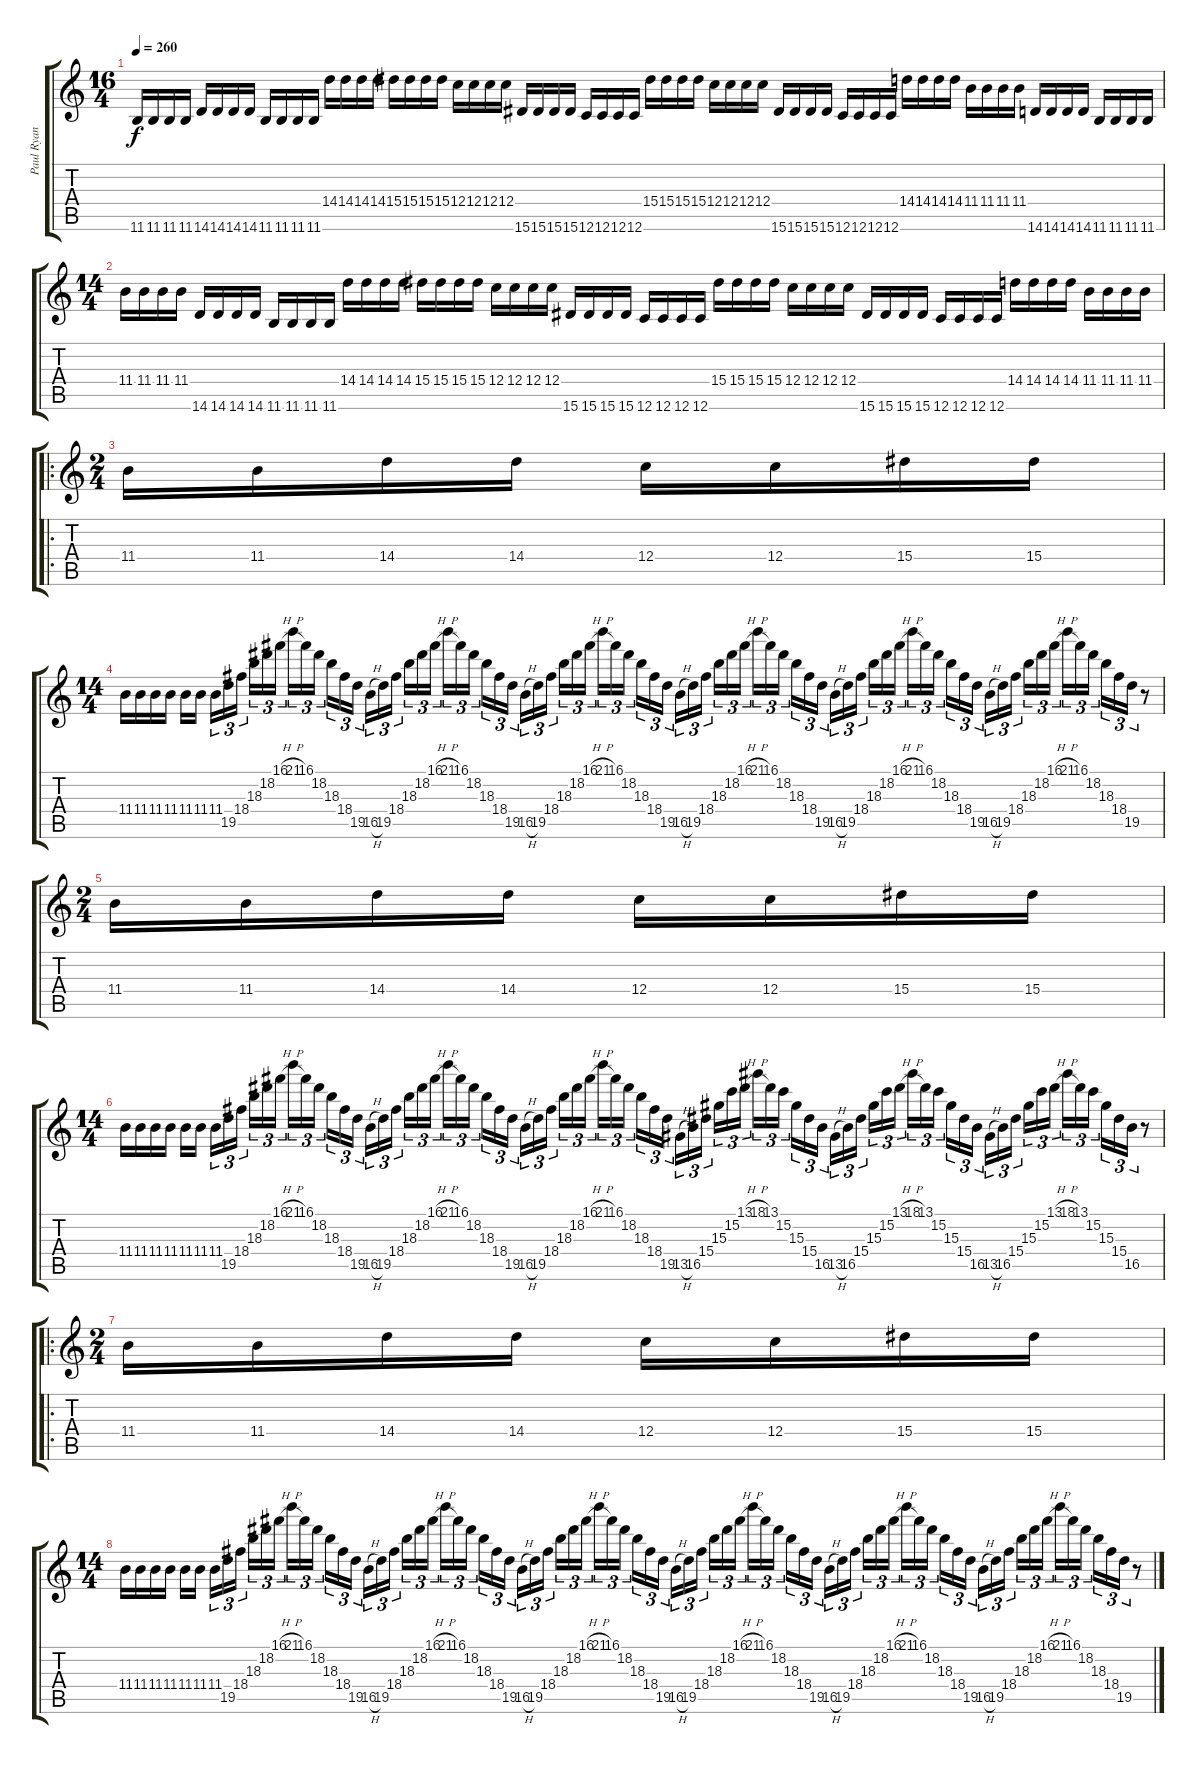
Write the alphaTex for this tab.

\track ("Paul Ryan" "Paul Ryan") {instrument distortionguitar}
\staff {score tabs}
\tuning (D4 A3 F3 C3 G2 C2) {hide}
\ts (16 4)
\tempo 260
\clef g2
\ks c
11.6.16{dy f} 11.6.16 11.6.16 11.6.16 14.6.16 14.6.16 14.6.16 14.6.16 11.6.16 11.6.16 11.6.16 11.6.16 14.4.16 14.4.16 14.4.16 14.4.16 15.4.16 15.4.16 15.4.16 15.4.16 12.4.16 12.4.16 12.4.16 12.4.16 15.6.16 15.6.16 15.6.16 15.6.16 12.6.16 12.6.16 12.6.16 12.6.16 15.4.16 15.4.16 15.4.16 15.4.16 12.4.16 12.4.16 12.4.16 12.4.16 15.6.16 15.6.16 15.6.16 15.6.16 12.6.16 12.6.16 12.6.16 12.6.16 14.4.16 14.4.16 14.4.16 14.4.16 11.4.16 11.4.16 11.4.16 11.4.16 14.6.16 14.6.16 14.6.16 14.6.16 11.6.16 11.6.16 11.6.16 11.6.16 |
\ts (14 4)
11.4.16 11.4.16 11.4.16 11.4.16 14.6.16 14.6.16 14.6.16 14.6.16 11.6.16 11.6.16 11.6.16 11.6.16 14.4.16 14.4.16 14.4.16 14.4.16 15.4.16 15.4.16 15.4.16 15.4.16 12.4.16 12.4.16 12.4.16 12.4.16 15.6.16 15.6.16 15.6.16 15.6.16 12.6.16 12.6.16 12.6.16 12.6.16 15.4.16 15.4.16 15.4.16 15.4.16 12.4.16 12.4.16 12.4.16 12.4.16 15.6.16 15.6.16 15.6.16 15.6.16 12.6.16 12.6.16 12.6.16 12.6.16 14.4.16 14.4.16 14.4.16 14.4.16 11.4.16 11.4.16 11.4.16 11.4.16 |
\ro
\ts (2 4)
11.4.16 11.4.16 14.4.16 14.4.16 12.4.16 12.4.16 15.4.16 15.4.16 |
\ts (14 4)
11.4.16 11.4.16 11.4.16 11.4.16 11.4.16 11.4.16{beam splitsecondary} 11.4.16{tu (3 2)} 19.5.16{tu (3 2)} 18.4.16{tu (3 2)} 18.3.16{tu (3 2)} 18.2.16{tu (3 2)} 16.1{h}.16{tu (3 2) beam splitsecondary} 21.1{h}.16{tu (3 2)} 16.1.16{tu (3 2)} 18.2.16{tu (3 2)} 18.3.16{tu (3 2)} 18.4.16{tu (3 2)} 19.5.16{tu (3 2) beam splitsecondary} 16.5{h}.16{tu (3 2)} 19.5.16{tu (3 2)} 18.4.16{tu (3 2)} 18.3.16{tu (3 2)} 18.2.16{tu (3 2)} 16.1{h}.16{tu (3 2) beam splitsecondary} 21.1{h}.16{tu (3 2)} 16.1.16{tu (3 2)} 18.2.16{tu (3 2)} 18.3.16{tu (3 2)} 18.4.16{tu (3 2)} 19.5.16{tu (3 2) beam splitsecondary} 16.5{h}.16{tu (3 2)} 19.5.16{tu (3 2)} 18.4.16{tu (3 2)} 18.3.16{tu (3 2)} 18.2.16{tu (3 2)} 16.1{h}.16{tu (3 2) beam splitsecondary} 21.1{h}.16{tu (3 2)} 16.1.16{tu (3 2)} 18.2.16{tu (3 2)} 18.3.16{tu (3 2)} 18.4.16{tu (3 2)} 19.5.16{tu (3 2) beam splitsecondary} 16.5{h}.16{tu (3 2)} 19.5.16{tu (3 2)} 18.4.16{tu (3 2)} 18.3.16{tu (3 2)} 18.2.16{tu (3 2)} 16.1{h}.16{tu (3 2) beam splitsecondary} 21.1{h}.16{tu (3 2)} 16.1.16{tu (3 2)} 18.2.16{tu (3 2)} 18.3.16{tu (3 2)} 18.4.16{tu (3 2)} 19.5.16{tu (3 2) beam splitsecondary} 16.5{h}.16{tu (3 2)} 19.5.16{tu (3 2)} 18.4.16{tu (3 2)} 18.3.16{tu (3 2)} 18.2.16{tu (3 2)} 16.1{h}.16{tu (3 2) beam splitsecondary} 21.1{h}.16{tu (3 2)} 16.1.16{tu (3 2)} 18.2.16{tu (3 2)} 18.3.16{tu (3 2)} 18.4.16{tu (3 2)} 19.5.16{tu (3 2) beam splitsecondary} 16.5{h}.16{tu (3 2)} 19.5.16{tu (3 2)} 18.4.16{tu (3 2)} 18.3.16{tu (3 2)} 18.2.16{tu (3 2)} 16.1{h}.16{tu (3 2) beam splitsecondary} 21.1{h}.16{tu (3 2)} 16.1.16{tu (3 2)} 18.2.16{tu (3 2)} 18.3.16{tu (3 2)} 18.4.16{tu (3 2)} 19.5.16{tu (3 2)} r.8 |
\ts (2 4)
11.4.16 11.4.16 14.4.16 14.4.16 12.4.16 12.4.16 15.4.16 15.4.16 |
\ts (14 4)
11.4.16 11.4.16 11.4.16 11.4.16 11.4.16 11.4.16{beam splitsecondary} 11.4.16{tu (3 2)} 19.5.16{tu (3 2)} 18.4.16{tu (3 2)} 18.3.16{tu (3 2)} 18.2.16{tu (3 2)} 16.1{h}.16{tu (3 2) beam splitsecondary} 21.1{h}.16{tu (3 2)} 16.1.16{tu (3 2)} 18.2.16{tu (3 2)} 18.3.16{tu (3 2)} 18.4.16{tu (3 2)} 19.5.16{tu (3 2) beam splitsecondary} 16.5{h}.16{tu (3 2)} 19.5.16{tu (3 2)} 18.4.16{tu (3 2)} 18.3.16{tu (3 2)} 18.2.16{tu (3 2)} 16.1{h}.16{tu (3 2) beam splitsecondary} 21.1{h}.16{tu (3 2)} 16.1.16{tu (3 2)} 18.2.16{tu (3 2)} 18.3.16{tu (3 2)} 18.4.16{tu (3 2)} 19.5.16{tu (3 2) beam splitsecondary} 16.5{h}.16{tu (3 2)} 19.5.16{tu (3 2)} 18.4.16{tu (3 2)} 18.3.16{tu (3 2)} 18.2.16{tu (3 2)} 16.1{h}.16{tu (3 2) beam splitsecondary} 21.1{h}.16{tu (3 2)} 16.1.16{tu (3 2)} 18.2.16{tu (3 2)} 18.3.16{tu (3 2)} 18.4.16{tu (3 2)} 19.5.16{tu (3 2) beam splitsecondary} 13.5{h}.16{tu (3 2)} 16.5.16{tu (3 2)} 15.4.16{tu (3 2)} 15.3.16{tu (3 2)} 15.2.16{tu (3 2)} 13.1{h}.16{tu (3 2) beam splitsecondary} 18.1{h}.16{tu (3 2)} 13.1.16{tu (3 2)} 15.2.16{tu (3 2)} 15.3.16{tu (3 2)} 15.4.16{tu (3 2)} 16.5.16{tu (3 2) beam splitsecondary} 13.5{h}.16{tu (3 2)} 16.5.16{tu (3 2)} 15.4.16{tu (3 2)} 15.3.16{tu (3 2)} 15.2.16{tu (3 2)} 13.1{h}.16{tu (3 2) beam splitsecondary} 18.1{h}.16{tu (3 2)} 13.1.16{tu (3 2)} 15.2.16{tu (3 2)} 15.3.16{tu (3 2)} 15.4.16{tu (3 2)} 16.5.16{tu (3 2) beam splitsecondary} 13.5{h}.16{tu (3 2)} 16.5.16{tu (3 2)} 15.4.16{tu (3 2)} 15.3.16{tu (3 2)} 15.2.16{tu (3 2)} 13.1{h}.16{tu (3 2) beam splitsecondary} 18.1{h}.16{tu (3 2)} 13.1.16{tu (3 2)} 15.2.16{tu (3 2)} 15.3.16{tu (3 2)} 15.4.16{tu (3 2)} 16.5.16{tu (3 2)} r.8 |
\ro
\ts (2 4)
11.4.16 11.4.16 14.4.16 14.4.16 12.4.16 12.4.16 15.4.16 15.4.16 |
\ts (14 4)
11.4.16 11.4.16 11.4.16 11.4.16 11.4.16 11.4.16{beam splitsecondary} 11.4.16{tu (3 2)} 19.5.16{tu (3 2)} 18.4.16{tu (3 2)} 18.3.16{tu (3 2)} 18.2.16{tu (3 2)} 16.1{h}.16{tu (3 2) beam splitsecondary} 21.1{h}.16{tu (3 2)} 16.1.16{tu (3 2)} 18.2.16{tu (3 2)} 18.3.16{tu (3 2)} 18.4.16{tu (3 2)} 19.5.16{tu (3 2) beam splitsecondary} 16.5{h}.16{tu (3 2)} 19.5.16{tu (3 2)} 18.4.16{tu (3 2)} 18.3.16{tu (3 2)} 18.2.16{tu (3 2)} 16.1{h}.16{tu (3 2) beam splitsecondary} 21.1{h}.16{tu (3 2)} 16.1.16{tu (3 2)} 18.2.16{tu (3 2)} 18.3.16{tu (3 2)} 18.4.16{tu (3 2)} 19.5.16{tu (3 2) beam splitsecondary} 16.5{h}.16{tu (3 2)} 19.5.16{tu (3 2)} 18.4.16{tu (3 2)} 18.3.16{tu (3 2)} 18.2.16{tu (3 2)} 16.1{h}.16{tu (3 2) beam splitsecondary} 21.1{h}.16{tu (3 2)} 16.1.16{tu (3 2)} 18.2.16{tu (3 2)} 18.3.16{tu (3 2)} 18.4.16{tu (3 2)} 19.5.16{tu (3 2) beam splitsecondary} 16.5{h}.16{tu (3 2)} 19.5.16{tu (3 2)} 18.4.16{tu (3 2)} 18.3.16{tu (3 2)} 18.2.16{tu (3 2)} 16.1{h}.16{tu (3 2) beam splitsecondary} 21.1{h}.16{tu (3 2)} 16.1.16{tu (3 2)} 18.2.16{tu (3 2)} 18.3.16{tu (3 2)} 18.4.16{tu (3 2)} 19.5.16{tu (3 2) beam splitsecondary} 16.5{h}.16{tu (3 2)} 19.5.16{tu (3 2)} 18.4.16{tu (3 2)} 18.3.16{tu (3 2)} 18.2.16{tu (3 2)} 16.1{h}.16{tu (3 2) beam splitsecondary} 21.1{h}.16{tu (3 2)} 16.1.16{tu (3 2)} 18.2.16{tu (3 2)} 18.3.16{tu (3 2)} 18.4.16{tu (3 2)} 19.5.16{tu (3 2) beam splitsecondary} 16.5{h}.16{tu (3 2)} 19.5.16{tu (3 2)} 18.4.16{tu (3 2)} 18.3.16{tu (3 2)} 18.2.16{tu (3 2)} 16.1{h}.16{tu (3 2) beam splitsecondary} 21.1{h}.16{tu (3 2)} 16.1.16{tu (3 2)} 18.2.16{tu (3 2)} 18.3.16{tu (3 2)} 18.4.16{tu (3 2)} 19.5.16{tu (3 2)} r.8
